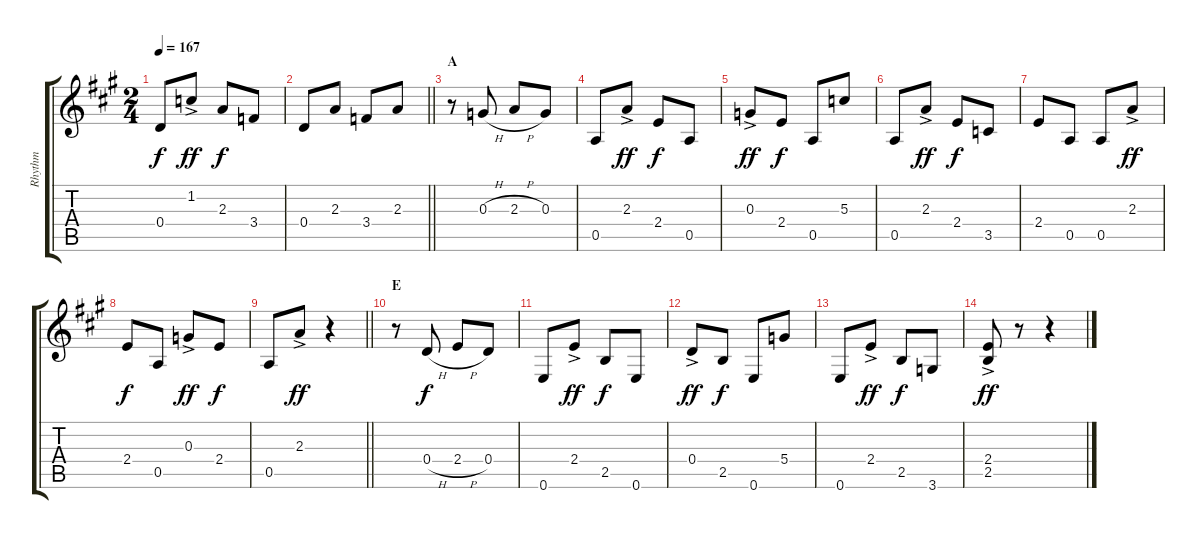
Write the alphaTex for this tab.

\track ("Rhythm" "Rhythm") {instrument electricguitarmuted}
\staff {score tabs}
\tuning (E4 B3 G3 D3 A2 E2) {hide}
\ts (2 4)
\tempo 167
\clef g2
\ks a
0.4.8{dy f} 1.2{ac}.8{dy ff} 2.3.8{dy f} 3.4.8 |
\barLineRight lightlight
0.4.8 2.3.8 3.4.8 2.3.8 |
\section ("" "A")
r.8 0.3{h}.8 2.3{h}.8 0.3.8 |
0.5.8 2.3{ac}.8{dy ff} 2.4.8{dy f} 0.5.8 |
0.3{ac}.8{dy ff} 2.4.8{dy f} 0.5.8 5.3.8 |
0.5.8 2.3{ac}.8{dy ff} 2.4.8{dy f} 3.5.8 |
2.4.8 0.5.8 0.5.8 2.3{ac}.8{dy ff} |
2.4.8{dy f} 0.5.8 0.3{ac}.8{dy ff} 2.4.8{dy f} |
\barLineRight lightlight
0.5.8 2.3{ac}.8{dy ff} r.4 |
\section ("" "E")
r.8 0.4{h}.8{dy f} 2.4{h}.8 0.4.8 |
0.6.8 2.4{ac}.8{dy ff} 2.5.8{dy f} 0.6.8 |
0.4{ac}.8{dy ff} 2.5.8{dy f} 0.6.8 5.4.8 |
0.6.8 2.4{ac}.8{dy ff} 2.5.8{dy f} 3.6.8 |
(2.4{ac} 2.5).8{dy ff} r.8 r.4
